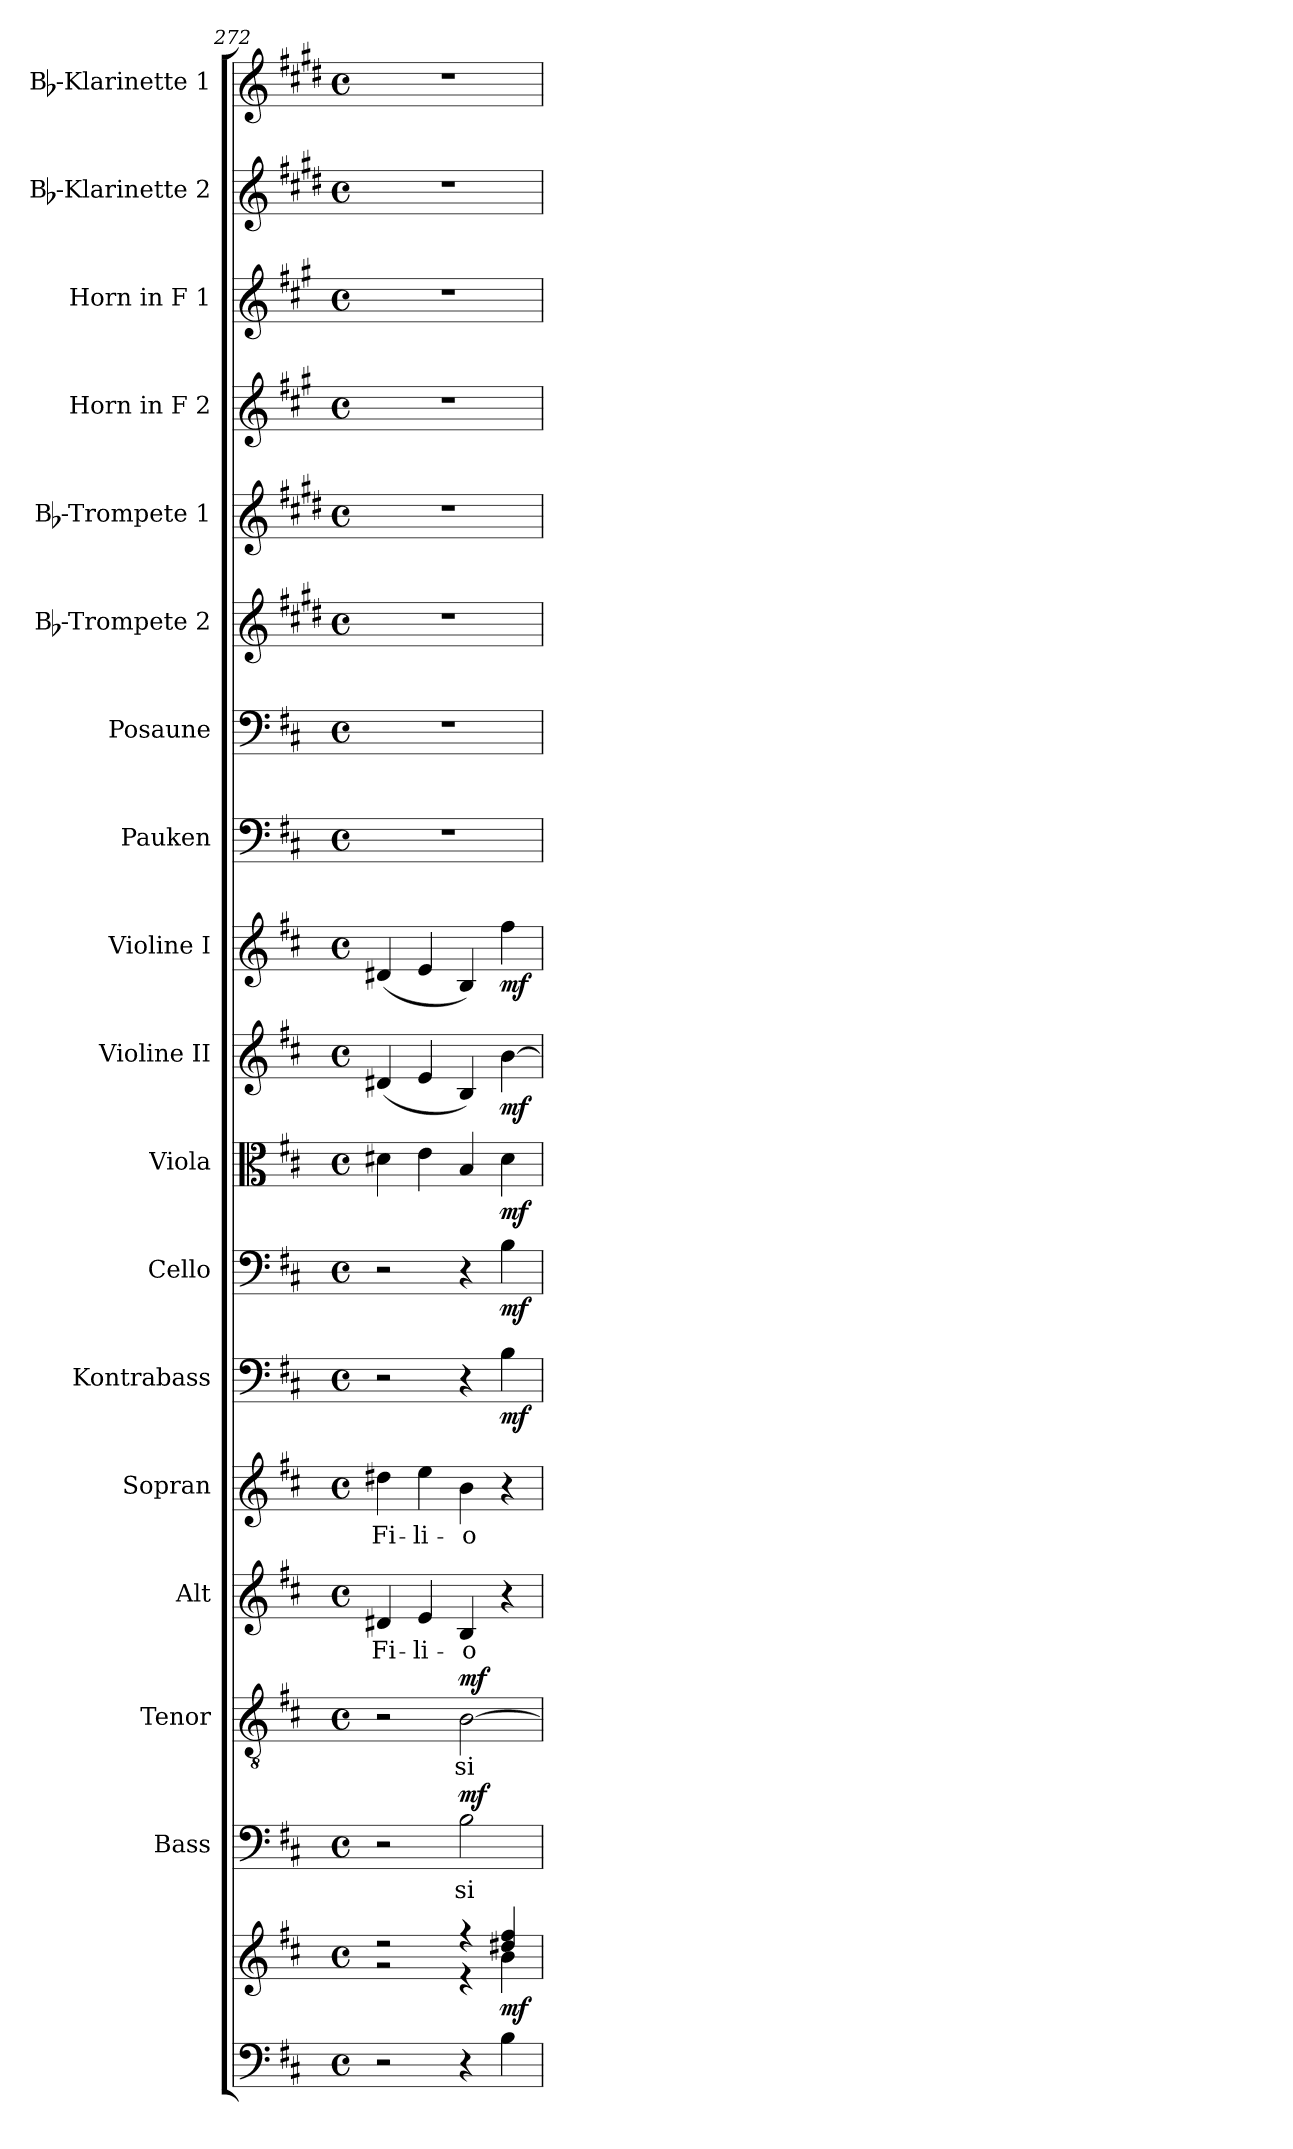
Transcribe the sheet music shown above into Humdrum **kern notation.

**kern	**kern	**dynam	**kern	**text	**dynam	**kern	**text	**dynam	**kern	**text	**kern	**text	**kern	**dynam	**kern	**dynam	**kern	**dynam	**kern	**dynam	**kern	**dynam	**kern	**kern	**kern	**kern	**kern	**kern	**kern	**kern
*part18	*part18	*part18	*part17	*part17	*part17	*part16	*part16	*part16	*part15	*part15	*part14	*part14	*part13	*part13	*part12	*part12	*part11	*part11	*part10	*part10	*part9	*part9	*part8	*part7	*part6	*part5	*part4	*part3	*part2	*part1
*staff19	*staff18	*staff18/19	*staff17	*staff17	*staff17	*staff16	*staff16	*staff16	*staff15	*staff15	*staff14	*staff14	*staff13	*staff13	*staff12	*staff12	*staff11	*staff11	*staff10	*staff10	*staff9	*staff9	*staff8	*staff7	*staff6	*staff5	*staff4	*staff3	*staff2	*staff1
*	*	*	*I"Bass	*	*	*I"Tenor	*	*	*I"Alt	*	*I"Sopran	*	*I"Kontrabass	*	*I"Cello	*	*I"Viola	*	*I"Violine II	*	*I"Violine I	*	*I"Pauken	*I"Posaune	*I"Bb-Trompete 2	*I"Bb-Trompete 1	*I"Horn in F 2	*I"Horn in F 1	*I"Bb-Klarinette 2	*I"Bb-Klarinette 1
*	*	*	*I'B.	*	*	*I'T.	*	*	*I'A.	*	*I'S.	*	*I'Kb.	*	*	*	*I'Vla.	*	*I'Vl. II	*	*I'Vl. I	*	*I'Pk.	*I'Pos.	*I'Bb Trp. 2	*I'Bb Trp. 1	*	*	*I'Bb Kl. 2	*I'Bb Kl. 1
*clefF4	*clefG2	*	*clefF4	*	*	*clefGv2	*	*	*clefG2	*	*clefG2	*	*clefF4	*	*clefF4	*	*clefC3	*	*clefG2	*	*clefG2	*	*clefF4	*clefF4	*clefG2	*clefG2	*clefG2	*clefG2	*clefG2	*clefG2
*	*	*	*	*	*	*	*	*	*	*	*	*	*ITrd7c12	*	*	*	*	*	*	*	*	*	*	*	*ITrd1c2	*ITrd1c2	*ITrd4c7	*ITrd4c7	*ITrd1c2	*ITrd1c2
*k[f#c#]	*k[f#c#]	*	*k[f#c#]	*	*	*k[f#c#]	*	*	*k[f#c#]	*	*k[f#c#]	*	*k[f#c#]	*	*k[f#c#]	*	*k[f#c#]	*	*k[f#c#]	*	*k[f#c#]	*	*k[f#c#]	*k[f#c#]	*k[f#c#]	*k[f#c#]	*k[f#c#]	*k[f#c#]	*k[f#c#]	*k[f#c#]
*D:	*D:	*	*D:	*	*	*D:	*	*	*D:	*	*D:	*	*D:	*	*D:	*	*D:	*	*D:	*	*D:	*	*D:	*D:	*D:	*D:	*D:	*D:	*D:	*D:
*M4/4	*M4/4	*	*M4/4	*	*	*M4/4	*	*	*M4/4	*	*M4/4	*	*M4/4	*	*M4/4	*	*M4/4	*	*M4/4	*	*M4/4	*	*M4/4	*M4/4	*M4/4	*M4/4	*M4/4	*M4/4	*M4/4	*M4/4
*met(c)	*met(c)	*	*met(c)	*	*	*met(c)	*	*	*met(c)	*	*met(c)	*	*met(c)	*	*met(c)	*	*met(c)	*	*met(c)	*	*met(c)	*	*met(c)	*met(c)	*met(c)	*met(c)	*met(c)	*met(c)	*met(c)	*met(c)
=272	=272	=272	=272	=272	=272	=272	=272	=272	=272	=272	=272	=272	=272	=272	=272	=272	=272	=272	=272	=272	=272	=272	=272	=272	=272	=272	=272	=272	=272	=272
*	*^	*	*	*	*	*	*	*	*	*	*	*	*	*	*	*	*	*	*	*	*	*	*	*	*	*	*	*	*	*
!	!	!	!	!	!	!	!	!	!	!	!LO:LY:b	!	!LO:LY:b	!	!	!	!	!	!	!	!	!	!	!	!	!	!	!	!	!	!
2r	2r	2r	.	2r	.	.	2r	.	.	4d#X/	Fi-	4dd#X\	Fi-	2r	.	2r	.	4d#X\	.	(<4d#X/	.	(<4d#X/	.	1r	1r	1r	1r	1r	1r	1r	1r
!	!	!	!	!	!	!	!	!	!	!	!LO:LY:b	!	!LO:LY:b	!	!	!	!	!	!	!	!	!	!	!	!	!	!	!	!	!	!
.	.	.	.	.	.	.	.	.	.	4e/	-li-	4ee\	-li-	.	.	.	.	4e\	.	4e/	.	4e/	.	.	.	.	.	.	.	.	.
!	!	!	!	!	!LO:LY:b	!LO:DY:a	!	!LO:LY:b	!LO:DY:a	!	!LO:LY:b	!	!LO:LY:b	!	!	!	!	!	!	!	!	!	!	!	!	!	!	!	!	!	!
4r	4r	4r	.	2B\	si-	mf	[2B\	si-	mf	4B/	-o	4b\	-o	4r	.	4r	.	4B/	.	4B/)	.	4B/)	.	.	.	.	.	.	.	.	.
!	!	!	!LO:DY:b	!	!	!	!	!	!	!	!	!	!	!	!LO:DY:b	!	!LO:DY:b	!	!LO:DY:b	!	!LO:DY:b	!	!LO:DY:b	!	!	!	!	!	!	!	!
4B\	4dd#X/ 4ff#/	4b\	mf	.	.	.	.	.	.	4r	.	4r	.	4BB\	mf	4B\	mf	4d#\	mf	[4b\	mf	4ff#\	mf	.	.	.	.	.	.	.	.
*	*v	*v	*	*	*	*	*	*	*	*	*	*	*	*	*	*	*	*	*	*	*	*	*	*	*	*	*	*	*	*	*
=	=	=	=	=	=	=	=	=	=	=	=	=	=	=	=	=	=	=	=	=	=	=	=	=	=	=	=	=	=	=
*-	*-	*-	*-	*-	*-	*-	*-	*-	*-	*-	*-	*-	*-	*-	*-	*-	*-	*-	*-	*-	*-	*-	*-	*-	*-	*-	*-	*-	*-	*-
